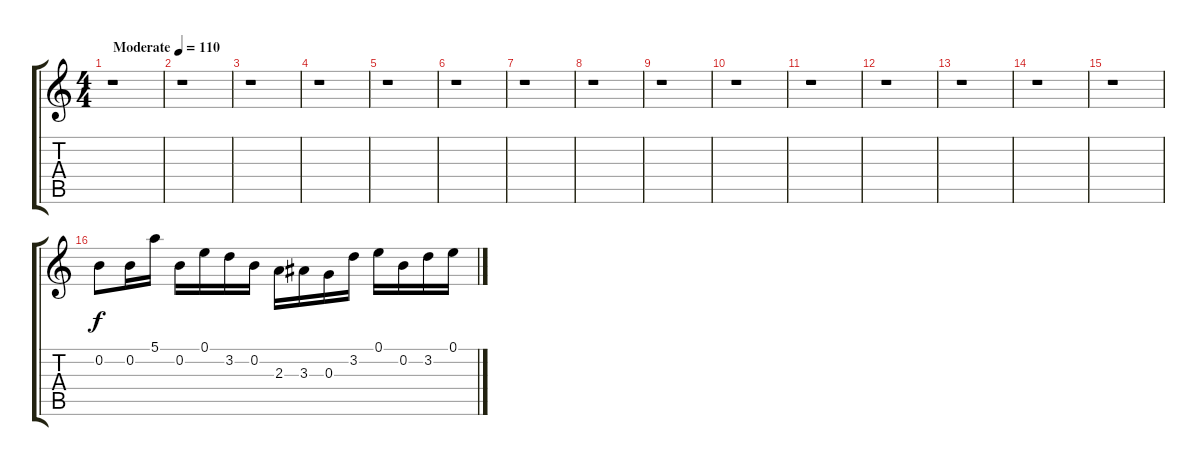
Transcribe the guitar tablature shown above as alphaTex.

\track "" {instrument overdrivenguitar}
\staff {score tabs}
\tuning (E4 B3 G3 D3 A2 E2) {hide}
\ts (4 4)
\tempo (110 "Moderate")
\clef g2
\ks c
r.1{dy f instrument overdrivenguitar} |
r.1 |
r.1 |
r.1 |
r.1 |
r.1 |
r.1 |
r.1 |
r.1 |
r.1 |
r.1 |
r.1 |
r.1 |
r.1 |
r.1 |
0.2.8 0.2.16 5.1.16 0.2.16 0.1.16 3.2.16 0.2.16 2.3.16 3.3.16 0.3.16 3.2.16 0.1.16 0.2.16 3.2.16 0.1.16
